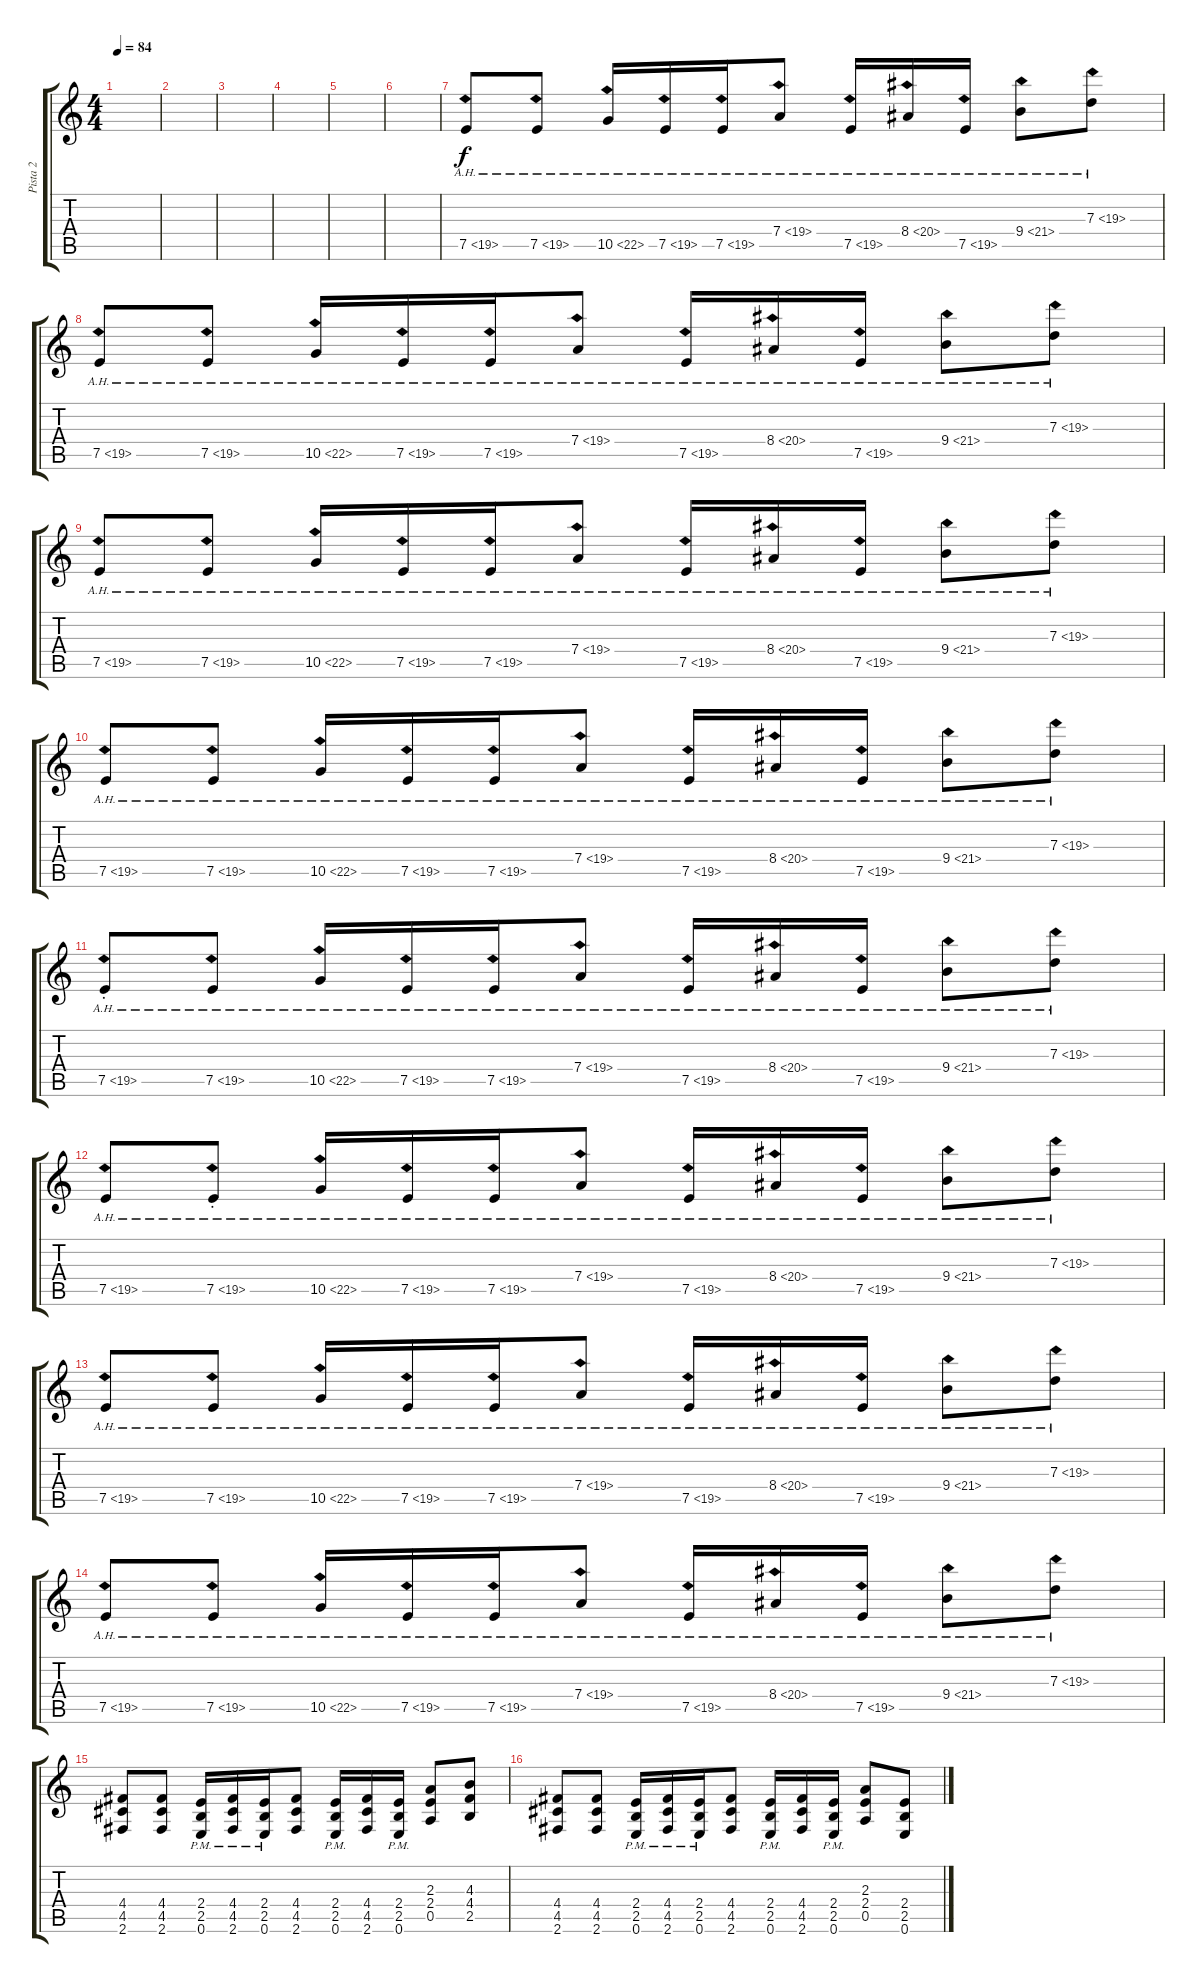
\track ("Pista 2" "Pista 2") {instrument distortionguitar}
\staff {score tabs}
\tuning (E4 B3 G3 D3 A2 E2) {hide}
\ts (4 4)
\tempo 84
\clef g2
\ks c
|
|
|
|
|
|
7.5{ah 12}.8 7.5{ah 12}.8 10.5{ah 12}.16 7.5{ah 12}.16 7.5{ah 12}.16 7.4{ah 12}.8 7.5{ah 12}.16 8.4{ah 12}.16 7.5{ah 12}.16 9.4{ah 12}.8 7.3{ah 12}.8 |
7.5{ah 12}.8 7.5{ah 12}.8 10.5{ah 12}.16 7.5{ah 12}.16 7.5{ah 12}.16 7.4{ah 12}.8 7.5{ah 12}.16 8.4{ah 12}.16 7.5{ah 12}.16 9.4{ah 12}.8 7.3{ah 12}.8 |
7.5{ah 12}.8 7.5{ah 12}.8 10.5{ah 12}.16 7.5{ah 12}.16 7.5{ah 12}.16 7.4{ah 12}.8 7.5{ah 12}.16 8.4{ah 12}.16 7.5{ah 12}.16 9.4{ah 12}.8 7.3{ah 12}.8 |
7.5{ah 12}.8 7.5{ah 12}.8 10.5{ah 12}.16 7.5{ah 12}.16 7.5{ah 12}.16 7.4{ah 12}.8 7.5{ah 12}.16 8.4{ah 12}.16 7.5{ah 12}.16 9.4{ah 12}.8 7.3{ah 12}.8 |
7.5{ah 12 st}.8 7.5{ah 12}.8 10.5{ah 12}.16 7.5{ah 12}.16 7.5{ah 12}.16 7.4{ah 12}.8 7.5{ah 12}.16 8.4{ah 12}.16 7.5{ah 12}.16 9.4{ah 12}.8 7.3{ah 12}.8 |
7.5{ah 12}.8 7.5{ah 12 st}.8 10.5{ah 12}.16 7.5{ah 12}.16 7.5{ah 12}.16 7.4{ah 12}.8 7.5{ah 12}.16 8.4{ah 12}.16 7.5{ah 12}.16 9.4{ah 12}.8 7.3{ah 12}.8 |
7.5{ah 12}.8 7.5{ah 12}.8 10.5{ah 12}.16 7.5{ah 12}.16 7.5{ah 12}.16 7.4{ah 12}.8 7.5{ah 12}.16 8.4{ah 12}.16 7.5{ah 12}.16 9.4{ah 12}.8 7.3{ah 12}.8 |
7.5{ah 12}.8 7.5{ah 12}.8 10.5{ah 12}.16 7.5{ah 12}.16 7.5{ah 12}.16 7.4{ah 12}.8 7.5{ah 12}.16 8.4{ah 12}.16 7.5{ah 12}.16 9.4{ah 12}.8 7.3{ah 12}.8 |
(4.4 4.5 2.6).8 (4.4 4.5 2.6).8 (2.4{pm} 2.5{pm} 0.6{pm}).16 (4.4{pm} 4.5{pm} 2.6{pm}).16 (2.4{pm} 2.5{pm} 0.6{pm}).16 (4.4 4.5 2.6).8 (2.4{pm} 2.5{pm} 0.6{pm}).16 (4.4 4.5 2.6).16 (2.4{pm} 2.5{pm} 0.6{pm}).16 (2.3 2.4 0.5).8 (4.3 4.4 2.5).8 |
(4.4 4.5 2.6).8 (4.4 4.5 2.6).8 (2.4{pm} 2.5{pm} 0.6{pm}).16 (4.4{pm} 4.5{pm} 2.6{pm}).16 (2.4{pm} 2.5{pm} 0.6{pm}).16 (4.4 4.5 2.6).8 (2.4{pm} 2.5{pm} 0.6{pm}).16 (4.4 4.5 2.6).16 (2.4{pm} 2.5{pm} 0.6{pm}).16 (2.3 2.4 0.5).8 (2.4 2.5 0.6).8
